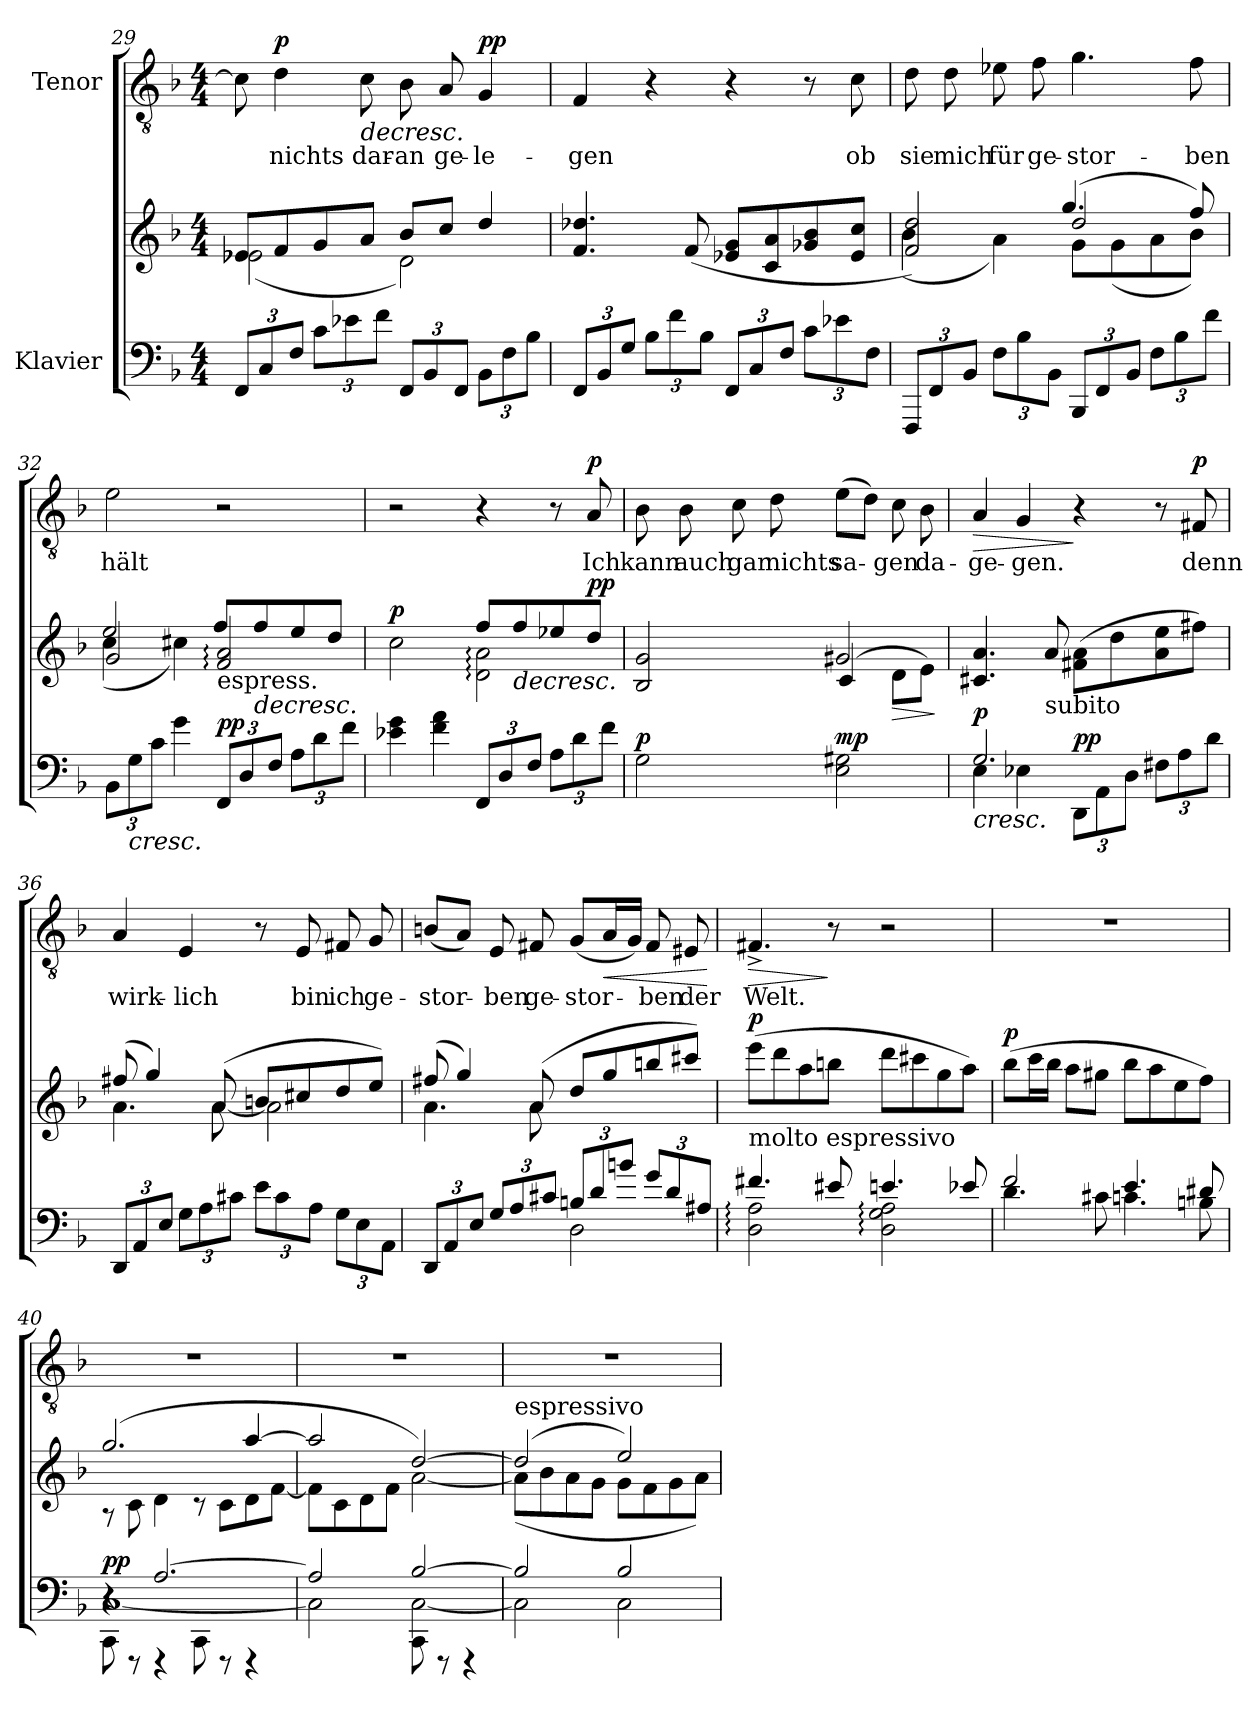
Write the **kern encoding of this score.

**kern	**kern	**dynam	**kern	**text	**dynam
*part2	*part2	*part2	*part1	*part1	*part1
*staff3	*staff2	*staff2/3	*staff1	*staff1	*staff1
*I"Klavier	*	*	*I"Tenor	*	*
*clefF4	*clefG2	*	*clefGv2	*	*
*k[b-]	*k[b-]	*	*k[b-]	*	*
*M4/4	*M4/4	*	*M4/4	*	*
*Xbrackettup	*	*	*	*	*
=29	=29	=29	=29	=29	=29
*	*^	*	*	*	*
12FF/L	8e-X/L	(<2e-\	.	8c\]	.	.
12C/	.	.	.	.	.	.
!	!	!	!	!	!LO:LY:b	!LO:DY:a
.	8f/	.	.	4d\	nichts	p
12F/J	.	.	.	.	.	.
12c\L	8g/	.	.	.	.	.
12e-X\	.	.	.	.	.	.
!	!	!	!	!	!LO:LY:b	!LO:HP:b
.	8a/J	.	.	8c\	dar-	>
12f\J	.	.	.	.	.	.
!	!	!	!	!	!LO:LY:b	!
12FF/L	8b-/L	2d\)	.	8B-\	-an	.
12BB-/	.	.	.	.	.	.
!	!	!	!	!	!LO:LY:b	!
.	8cc/J	.	.	8A/	ge-	.
12FF/J	.	.	.	.	.	.
!	!	!	!	!	!LO:LY:b	!LO:DY:a
12BB-\L	4dd/	.	.	4G/	-le-	pp
12F\	.	.	.	.	.	.
12B-\J	.	.	.	.	.	.
*	*v	*v	*	*	*	*
.	.	.	.	.	]
=30	=30	=30	=30	=30	=30
!	!	!	!	!LO:LY:b	!
12FF/L	4.f/ 4.dd-X/	.	4F/	-gen	.
12BB-/	.	.	.	.	.
12G/J	.	.	.	.	.
12B-\L	.	.	4r	.	.
12f\	.	.	.	.	.
.	(>8f/	.	.	.	.
12B-\J	.	.	.	.	.
12FF/L	8e-X/ 8g/L	.	4r	.	.
12C/	.	.	.	.	.
.	8c/ 8a/	.	.	.	.
12F/J	.	.	.	.	.
12c\L	8g-X/ 8b-/	.	8r	.	.
12e-X\	.	.	.	.	.
!	!	!	!	!LO:LY:b	!
.	8e-/ 8cc/J	.	8c\	ob	.
12F\J	.	.	.	.	.
!!LO:LB:g=z
=31	=31	=31	=31	=31	=31
*	*^	*	*	*	*
*	*	*^	*	*	*	*
!	!	!	!	!	!	!LO:LY:b	!
12FFF/L	2f/ 2dd/)	(<4b-\	2ryy	.	8d\	sie	.
12FF/	.	.	.	.	.	.	.
!	!	!	!	!	!	!LO:LY:b	!
.	.	.	.	.	8d\	mich	.
12BB-/J	.	.	.	.	.	.	.
!	!	!	!	!	!	!LO:LY:b	!
12F\L	.	4a\)	.	.	8e-X\	für	.
12B-\	.	.	.	.	.	.	.
!	!	!	!	!	!	!LO:LY:b	!
.	.	.	.	.	8f\	ge-	.
12BB-\J	.	.	.	.	.	.	.
!	!	!	!	!	!	!LO:LY:b	!
12BBB-/L	2dd/	8g\L	(>4.gg/	.	4.g\	-stor-	.
12FF/	.	.	.	.	.	.	.
.	.	(<8g\	.	.	.	.	.
12BB-/J	.	.	.	.	.	.	.
12F\L	.	8a\	.	.	.	.	.
12B-\	.	.	.	.	.	.	.
!	!	!	!	!	!	!LO:LY:b	!
.	.	8b-\J)	8ff/)	.	8f\	-ben	.
12f\J	.	.	.	.	.	.	.
=32	=32	=32	=32	=32	=32	=32	=32
!	!	!	!	!	!	!LO:LY:b	!
12BB-\L	2g/	(<4cc\	2ee/	.	2e\	hält	.
!	!	!	!	!LO:HP:b=2	!	!	!
12G\	.	.	.	<	.	.	.
12c\J	.	.	.	.	.	.	.
4g\	.	4cc#X\)	.	.	.	.	.
!	!LO:TX:b:t=espress.	!	!	!	!	!	!
!	!	!	!	!LO:DY:n=1:a=2	!	!	!
12FF/L	2f/: 2a/:	2ryy	8ff/L	] pp	2r	.	.
12D/	.	.	.	.	.	.	.
!	!	!	!	!LO:HP:b	!	!	!
.	.	.	8ff/	>	.	.	.
12F/J	.	.	.	.	.	.	.
12A\L	.	.	8ee/	.	.	.	.
12d\	.	.	.	.	.	.	.
.	.	.	8dd/J	.	.	.	.
12f\J	.	.	.	.	.	.	.
*	*	*v	*v	*	*	*	*
=33	=33	=33	=33	=33	=33	=33
!	!	!	!LO:DY:a	!	!	!
4e-X\ 4g\	2ryy	2cc\	p	2r	.	.
4f\ 4a\	.	.	.	.	.	.
12FF/L	2d\: 2a\:	8ff/L	.	4r	.	.
12D/	.	.	.	.	.	.
!	!	!	!LO:HP:b	!	!	!
.	.	8ff/	>	.	.	.
12F/J	.	.	.	.	.	.
12A\L	.	8ee-X/	.	8r	.	.
12d\	.	.	.	.	.	.
!	!	!	!LO:DY:a	!	!LO:LY:b	!LO:DY:a
.	.	8dd/J	pp	8A/	Ich	p
12f\J	.	.	.	.	.	.
*	*v	*v	*	*	*	*
.	.	[	.	.	.
!!LO:LB:g=z
=34	=34	=34	=34	=34	=34
*	*^	*	*	*	*
!	!	!	!LO:DY:a=2	!	!LO:LY:b	!
2G\	2B-/ 2g/	2ryy	p	8B-\	kann	.
!	!	!	!	!	!LO:LY:b	!
.	.	.	.	8B-\	auch	.
!	!	!	!	!	!LO:LY:b	!
.	.	.	.	8c\	gar	.
!	!	!	!	!	!LO:LY:b	!
.	.	.	.	8d\	nichts	.
!	!	!	!LO:DY:n=1:a=2	!	!LO:LY:b	!
2E\ 2G#X\	2g#X/	(>4c/	] mp	(>8e\L	sa-	.
.	.	.	.	8d\J)	.	.
!	!	!	!LO:HP:b	!	!LO:LY:b	!
.	.	8d\L	>	8c\	-gen	.
!	!	!	!	!	!LO:LY:b	!
.	.	8e\J)	.	8B-\	da-	.
*	*v	*v	*	*	*	*
.	.	]	.	.	.
=35	=35	=35	=35	=35	=35
!	!	!LO:HP:b=2	!	!LO:LY:b	!LO:HP:b
*^	*	*	*	*	*
!	!	!	!LO:DY:n=1:a=2	!	!	!
2.G/	4E\	4.c#X/ 4.a/	< p	4A/	-ge-	>
!	!	!	!	!	!LO:LY:b	!
.	4E-X\	.	.	4G/	-gen.	.
!	!	!LO:TX:b:t=subito	!	!	!	!
.	.	8a/	.	.	.	.
!	!	!	!LO:DY:n=2:a=2	!	!	!
.	12DD\L	(>8f#X\ 8a\L	pp	4r	.	]
.	12AA\	.	.	.	.	.
.	.	8dd\	.	.	.	.
.	12D\J	.	.	.	.	.
4ryy	12F#X\L	8a\ 8ee\	.	8r	.	.
.	12A\	.	.	.	.	.
!	!	!	!	!	!LO:LY:b	!LO:DY:a
.	.	8ff#X\J)	.	8F#X/	denn	p
.	12d\J	.	.	.	.	.
=36	=36	=36	=36	=36	=36	=36
*	*	*^	*	*	*	*
!	!	!	!	!	!	!LO:LY:b	!
*v	*v	*	*	*	*	*	*
12DD/L	(>8ff#X/	4.a\	.	4A/	wirk-	.
12AA/	.	.	.	.	.	.
.	4gg/)	.	.	.	.	.
12E/J	.	.	.	.	.	.
!	!	!	!	!	!LO:LY:b	!
12G\L	.	.	.	4E/	-lich	.
12A\	.	.	.	.	.	.
.	(>8a/	[8a\	.	.	.	.
12c#X\J	.	.	.	.	.	.
12e\L	8bn/L	2a\]	.	8r	.	.
12c#\	.	.	.	.	.	.
!	!	!	!	!	!LO:LY:b	!
.	8cc#X/	.	.	8E/	bin	.
12A\J	.	.	.	.	.	.
!	!	!	!	!	!LO:LY:b	!
12G\L	8dd/	.	.	8F#X/	ich	.
12E\	.	.	.	.	.	.
!	!	!	!	!	!LO:LY:b	!
.	8ee/J)	.	.	8G/	ge-	.
12AA\J	.	.	.	.	.	.
!!LO:PB:g=z
=37	=37	=37	=37	=37	=37	=37
*^	*	*	*	*	*	*
!	!	!	!	!	!	!LO:LY:b	!
12DD/L	2ryy	(>8ff#X/	4.a\	.	(<8Bn/L	-stor-	.
12AA/	.	.	.	.	.	.	.
.	.	4gg/)	.	.	8A/J)	.	.
12E/J	.	.	.	.	.	.	.
!	!	!	!	!	!	!LO:LY:b	!
12G/L	.	.	.	.	8E/	ben	.
12A/	.	.	.	.	.	.	.
!	!	!	!	!	!	!LO:LY:b	!
.	.	(<8a/	8a\	.	8F#X/	ge-	.
12c#X/J	.	.	.	.	.	.	.
!	!	!	!	!	!	!LO:LY:b	!
12Bn/L	2D\	8dd/L	2ryy	.	(<8G/L	-stor-	.
12d/	.	.	.	.	.	.	.
!	!	!	!	!	!	!	!LO:HP:b
.	.	8gg/	.	.	16A/L	.	<
12bn/J	.	.	.	.	.	.	.
.	.	.	.	.	16G/JJ)	.	.
!	!	!	!	!	!	!LO:LY:b	!
12g/L	.	8bbn/	.	.	8F#/	-ben	.
12d/	.	.	.	.	.	.	.
!	!	!	!	!	!	!LO:LY:b	!
.	.	8ccc#X/J)	.	.	8E#X/	der	.
12A#X/J	.	.	.	.	.	.	.
*v	*v	*	*	*	*	*	*
*	*v	*v	*	*	*	*
.	.	.	.	.	[
=38	=38	=38	=38	=38	=38
*^	*	*	*	*	*
!LO:TX:a:t=molto espressivo	!	!	!	!	!	!
!	!	!	!LO:DY:a	!	!LO:LY:b	!LO:HP:b
4.f#X/	2D\: 2A\:	(>8eee\L	p	4.F#X^/	Welt.	>
.	.	8ddd\	.	.	.	.
.	.	8aa\	.	.	.	.
8e#X/	.	8bbn\J	.	8r	.	]
4.en/	2D\: 2G\: 2A\:	8ddd\L	.	2r	.	.
.	.	8ccc#X\	.	.	.	.
.	.	8gg\	.	.	.	.
8e-X/	.	8aa\J)	.	.	.	.
*v	*v	*	*	*	*	*
.	.	[	.	.	.
=39	=39	=39	=39	=39	=39
*^	*	*	*	*	*
!	!	!	!LO:DY:a	!	!	!
2f/	4.d\	(>8bb-\L	p	1r	.	.
.	.	16ccc\L	.	.	.	.
.	.	16bb-\JJ	.	.	.	.
.	.	8aa\L	.	.	.	.
.	8c#X\	8gg#X\J	.	.	.	.
4.e/	4.cn\	8bb-\L	.	.	.	.
.	.	8aa\	.	.	.	.
.	.	8ee\	.	.	.	.
8d#X/	8Bn\	8ff\J)	.	.	.	.
!!LO:LB:g=z
=40	=40	=40	=40	=40	=40	=40
*	*^	*^	*	*	*	*
!	!	!	!	!	!LO:DY:a=2	!	!	!
4r	[1C	8CC\	(>2.gg/	8r	pp	1r	.	.
.	.	8rFFF	.	8c\	.	.	.	.
[2.A/	.	4rFFF	.	4d\	.	.	.	.
.	.	8CC\	.	8r	.	.	.	.
.	.	8rFFF	.	8c\L	.	.	.	.
.	.	4rFFF	[4aa/	8d\	.	.	.	.
.	.	.	.	[8f\J	.	.	.	.
=41	=41	=41	=41	=41	=41	=41	=41	=41
2A/]	2C\]	2rFFFyy	2aa/]	8f\L]	.	1r	.	.
.	.	.	.	8c\	.	.	.	.
.	.	.	.	8d\	.	.	.	.
.	.	.	.	8f\J	.	.	.	.
[2B-/	[2C:\	8CC\	[2dd/)	[2a\	.	.	.	.
.	.	8rFFF	.	.	.	.	.	.
.	.	4rFFF	.	.	.	.	.	.
=42	=42	=42	=42	=42	=42	=42	=42	=42
!	!	!	!LO:TX:a:t=espressivo	!	!	!	!	!
*	*v	*v	*	*	*	*	*	*
2B-/]	2C\]	(>2dd/]	(<8a\L]	.	1r	.	.
.	.	.	8b-\	.	.	.	.
.	.	.	8a\	.	.	.	.
.	.	.	8g\J	.	.	.	.
2B-/	2C:\	2ee/)	8g\L	.	.	.	.
.	.	.	8f\	.	.	.	.
.	.	.	8g\	.	.	.	.
.	.	.	8a\J)	.	.	.	.
*v	*v	*	*	*	*	*	*
*	*v	*v	*	*	*	*
=	=	=	=	=	=
*-	*-	*-	*-	*-	*-
